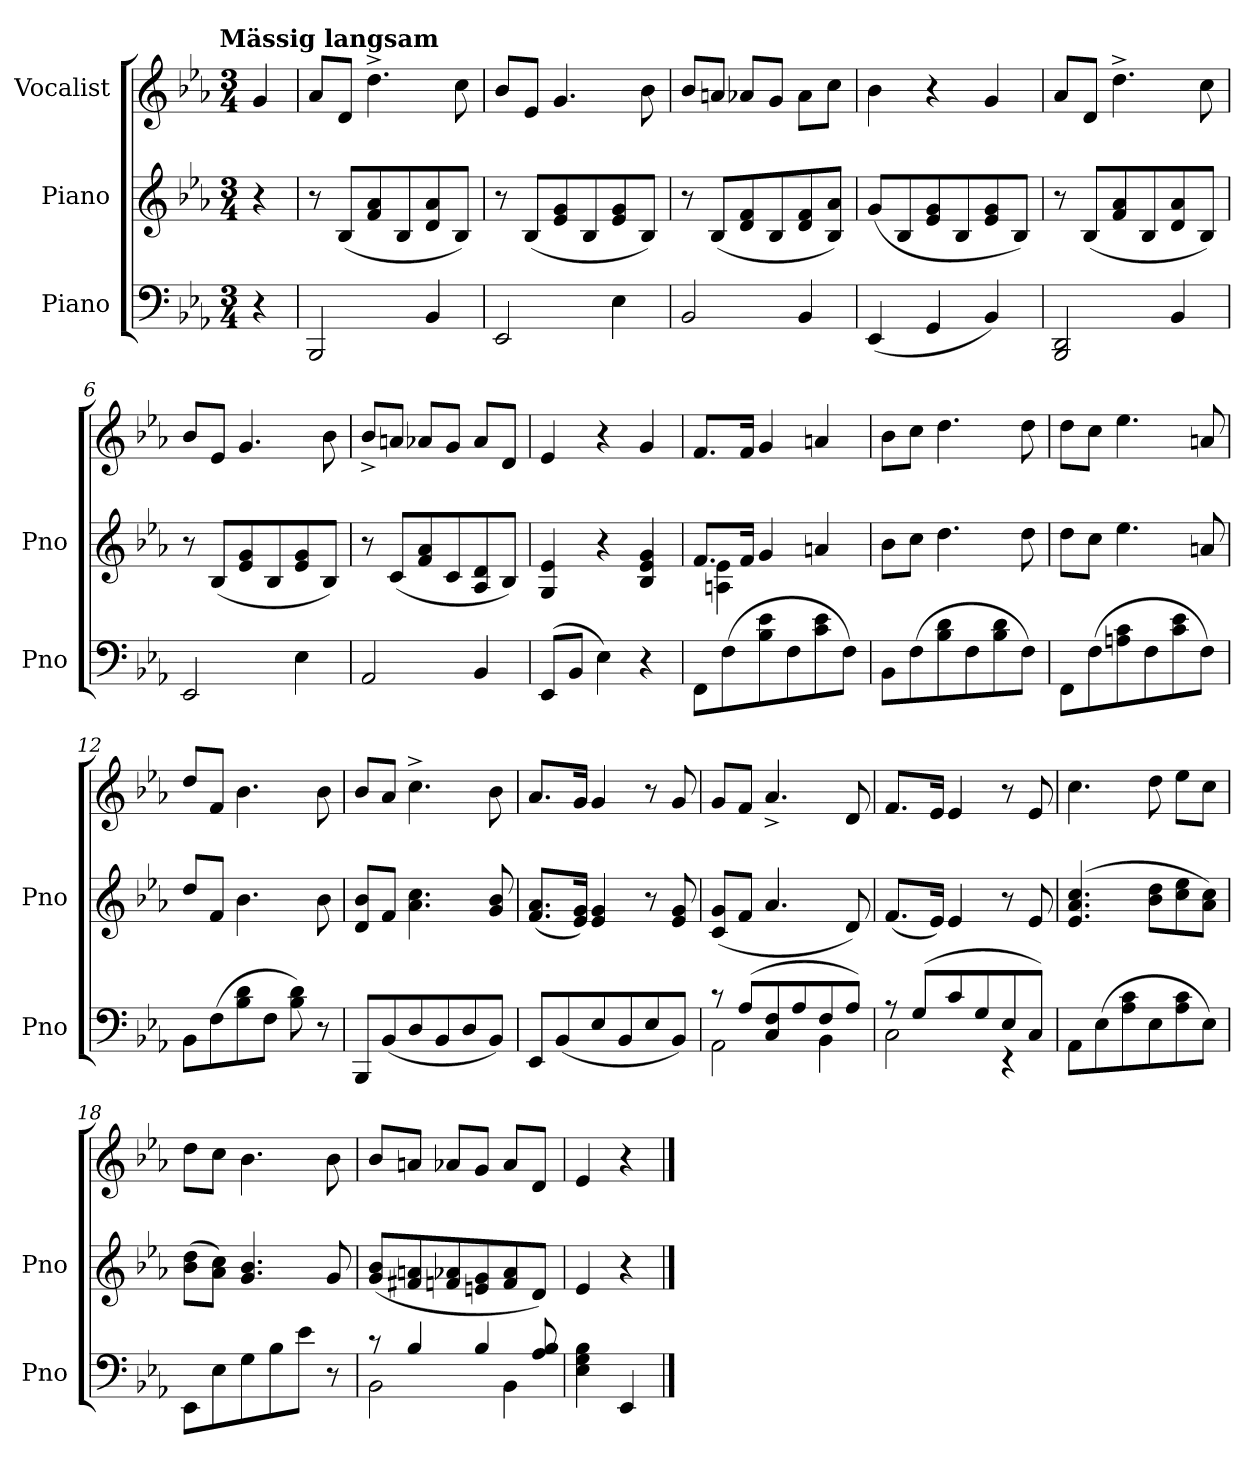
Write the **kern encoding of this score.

**kern	**kern	**kern
*part3	*part2	*part1
*staff3	*staff2	*staff1
*I"Piano	*I"Piano	*I"Vocalist
*I'Pno	*I'Pno	*
*clefF4	*clefG2	*clefG2
*k[b-e-a-]	*k[b-e-a-]	*k[b-e-a-]
*E-:	*E-:	*E-:
!!LO:TX:omd:t=Mässig langsam
*M3/4	*M3/4	*M3/4
*MM56	*MM56	*MM56
=	=	=
4r	4r	4g
=1	=1	=1
2BBB-	8r	8a-/L
.	(8B-L	8d/J
.	8f 8a-	4.dd^
.	8B-	.
4BB-	8d 8a-	.
.	8B-J)	8cc
=2	=2	=2
2EE-	8r	8b-/L
.	(8B-L	8e-/J
.	8e- 8g	4.g
.	8B-	.
4E-	8e- 8g	.
.	8B-J)	8b-
=3	=3	=3
2BB-	8r	8b-/L
.	(8B-L	8an/J
.	8d 8f	8a-X/L
.	8B-	8g/J
4BB-	8d 8f	8a-\L
.	8B- 8a-J)	8cc\J
=4	=4	=4
(4EE-	(8gL	4b-
.	8B-	.
4GG	8e- 8g	4r
.	8B-	.
4BB-)	8e- 8g	4g
.	8B-J)	.
=5	=5	=5
2BBB- 2DD	8r	8a-/L
.	(8B-L	8d/J
.	8f 8a-	4.dd^
.	8B-	.
4BB-	8d 8a-	.
.	8B-J)	8cc
=6	=6	=6
2EE-	8r	8b-/L
.	(8B-L	8e-/J
.	8e- 8g	4.g
.	8B-	.
4E-	8e- 8g	.
.	8B-J)	8b-
=7	=7	=7
2AA-	8r	8b-^/L
.	(8cL	8an/J
.	8f 8a-	8a-X/L
.	8c	8g/J
4BB-	8A- 8d	8a-/L
.	8B-J)	8d/J
=8	=8	=8
(8EE-L	4G 4e-	4e-
8BB-J	.	.
4E-)	4r	4r
4r	4B- 4e- 4g	4g
=9	=9	=9
*	*^	*
8FFL	8.fL	4An 4e-	8.f/L
(8F	.	.	.
.	16fJk	.	16f/Jk
8B- 8e-	4g	2ryy	4g
8F	.	.	.
8c 8e-	4an	.	4an
8FJ)	.	.	.
*	*v	*v	*
=10	=10	=10
8BB-L	8b-L	8b-\L
(8F	8ccJ	8cc\J
8B- 8d	4.dd	4.dd
8F	.	.
8B- 8d	.	.
8FJ)	8dd	8dd
=11	=11	=11
8FFL	8ddL	8dd\L
(8F	8ccJ	8cc\J
8An 8c	4.ee-	4.ee-
8F	.	.
8c 8e-	.	.
8FJ)	8an	8an
=12	=12	=12
8BB-L	8ddL	8dd/L
(8F	8fJ	8f/J
8B- 8d	4.b-	4.b-
8FJ	.	.
8B- 8d)	.	.
8r	8b-	8b-
=13	=13	=13
8BBB-L	8d 8b-L	8b-/L
(8BB-	8fJ	8a-/J
8D	4.a- 4.cc	4.cc^
8BB-	.	.
8D	.	.
8BB-J)	8g 8b-	8b-
=14	=14	=14
8EE-L	(8.f 8.a-L	8.a-/L
(8BB-	.	.
.	16e- 16gJk)	16g/Jk
8E-	4e- 4g	4g
8BB-	.	.
8E-	8r	8r
8BB-J)	8e- 8g	8g
=15	=15	=15
*^	*	*
8r	2AA-	(8c 8gL	8g/L
(8A-L	.	8fJ	8f/J
8C 8F	.	4.a-	4.a-^
8A-	.	.	.
8F	4BB-	.	.
8A-J)	.	8d)	8d
=16	=16	=16	=16
8r	2C	(8.fL	8.f/L
(8GL	.	.	.
.	.	16e-Jk)	16e-/Jk
8c	.	4e-	4e-
8G	.	.	.
8E-	4r	8r	8r
8CJ)	.	8e-	8e-
*v	*v	*	*
=17	=17	=17
8AA-L	(4.e- 4.a- 4.cc	4.cc
(8E-	.	.
8A- 8c	.	.
8E-	8b- 8ddL	8dd
8A- 8c	8cc 8ee-	8ee-\L
8E-J)	8a- 8ccJ)	8cc\J
=18	=18	=18
8EE-L	(8b- 8ddL	8dd\L
8E-	8a- 8ccJ)	8cc\J
8G	4.g 4.b-	4.b-
8B-	.	.
8e-J	.	.
8r	8g	8b-
=19	=19	=19
*^	*	*
8r	2BB-	(8g 8b-L	8b-/L
4B-	.	8f#X 8an	8an/J
.	.	8fn 8a-X	8a-X/L
4B-	.	8en 8g	8g/J
.	4BB-	8f 8a-	8a-/L
8A- 8B-	.	8dJ)	8d/J
*v	*v	*	*
=20	=20	=20
4E- 4G 4B-	4e-	4e-
4EE-	4r	4r
==	==	==
*-	*-	*-
